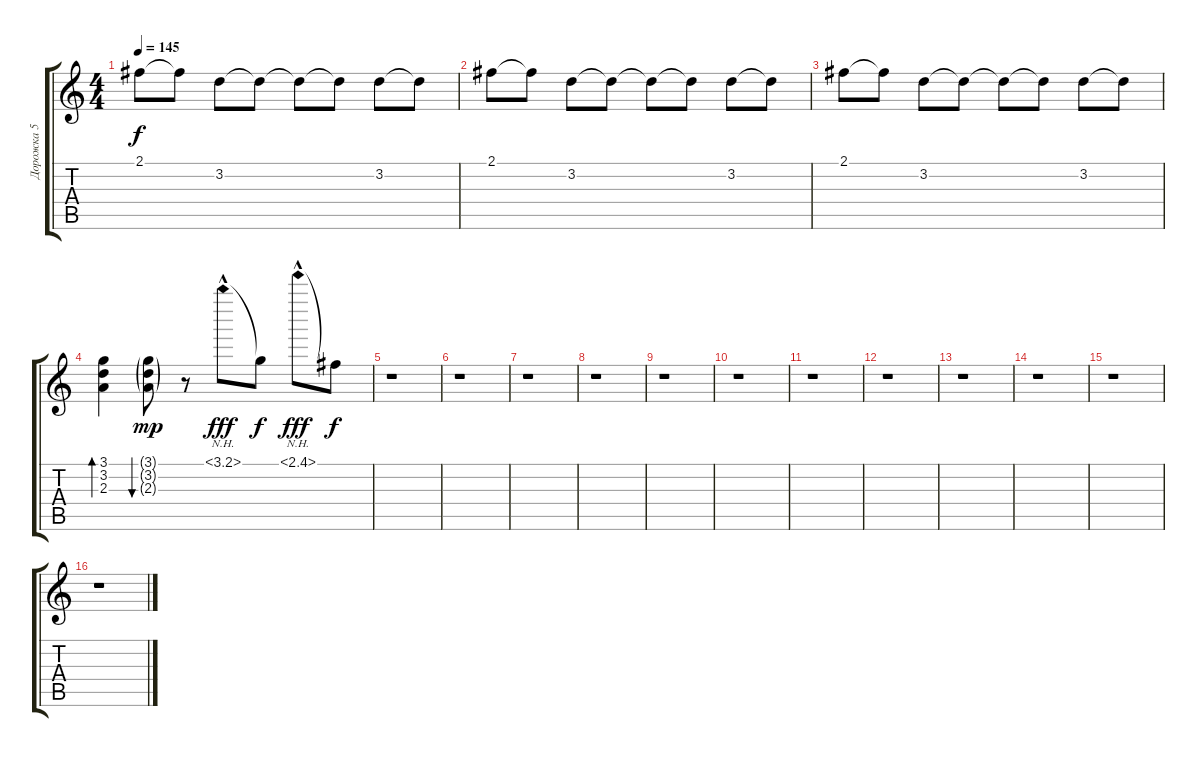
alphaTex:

\track ("Дорожка 5" "Дорожка 5") {instrument electricguitarjazz}
\staff {score tabs}
\tuning (E4 B3 G3 D3 A2 E2) {hide}
\ts (4 4)
\tempo 145
\clef g2
\ks c
2.1.8{dy f} 2.1{t}.8 3.2.8 3.2{t}.8 3.2{t}.8 3.2{t}.8 3.2.8 3.2{t}.8 |
2.1.8 2.1{t}.8 3.2.8 3.2{t}.8 3.2{t}.8 3.2{t}.8 3.2.8 3.2{t}.8 |
2.1.8 2.1{t}.8 3.2.8 3.2{t}.8 3.2{t}.8 3.2{t}.8 3.2.8 3.2{t}.8 |
(3.1 3.2 2.3).4{bd 480} (3.1{g} 3.2{g} 2.3{g}).8{bu 480 dy mp} r.8 3.1{nh hac}.8{dy fff} 3.1{t}.8{dy f} 2.1{nh hac}.8{dy fff} 2.1{t}.8{dy f} |
r.1 |
r.1 |
r.1 |
r.1 |
r.1 |
r.1 |
r.1 |
r.1 |
r.1 |
r.1 |
r.1 |
r.1
